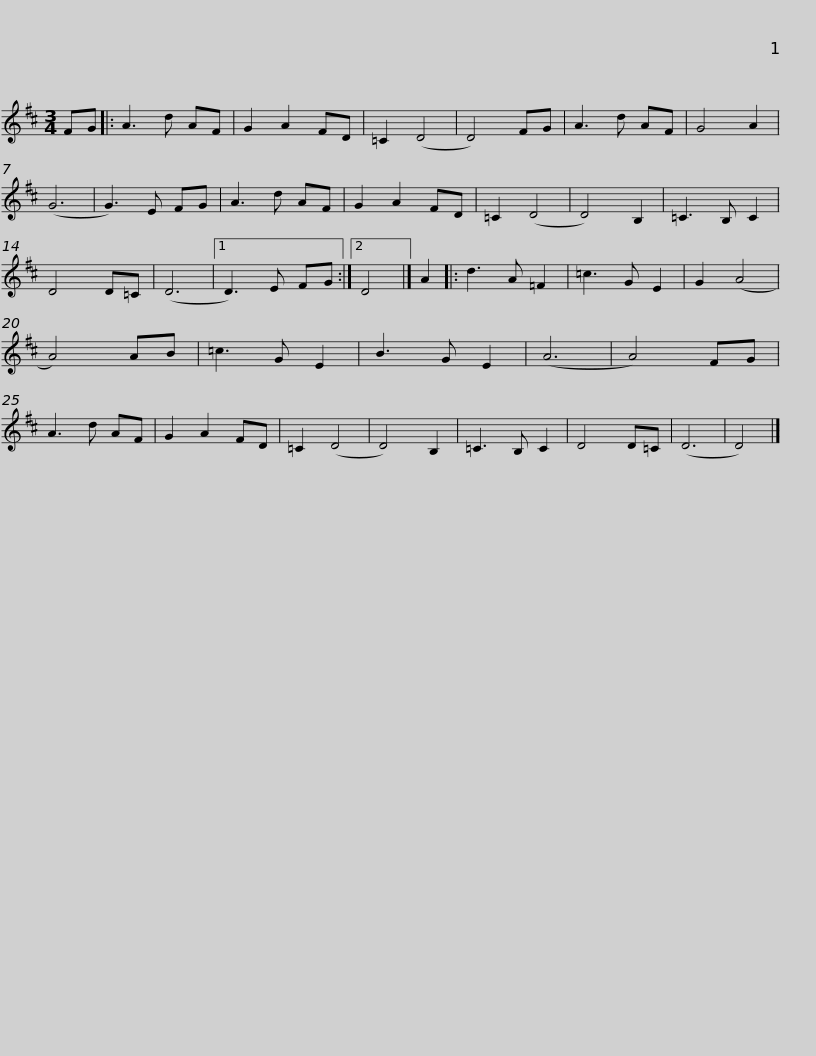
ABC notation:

X:1
L:1/8
M:3/4
I:linebreak $
K:D
V:1 treble
V:1
 FG |: A3 d AF | G2 A2 FD | =C2 (D4 | D4) FG | %5
 A3 d AF | G4 A2 | (G6 | G3) E FG | A3 d AF | %10
 G2 A2 FD |$ =C2 (D4 | D4) B,2 | =C3 B, C2 | D4 D=C | %15
 (D6 |1 D3) E FG :|2 D4 |] A2 |: d3 A =F2 | %20
 =c3 G E2 | G2 (A4 | A4) AB |$ =c3 G E2 | B3 G E2 | %25
 (A6 | A4) FG | A3 d AF | G2 A2 FD | =C2 (D4 | %30
 D4) B,2 | =C3 B, C2 | D4 D=C | (D6 | D4) |] %35
